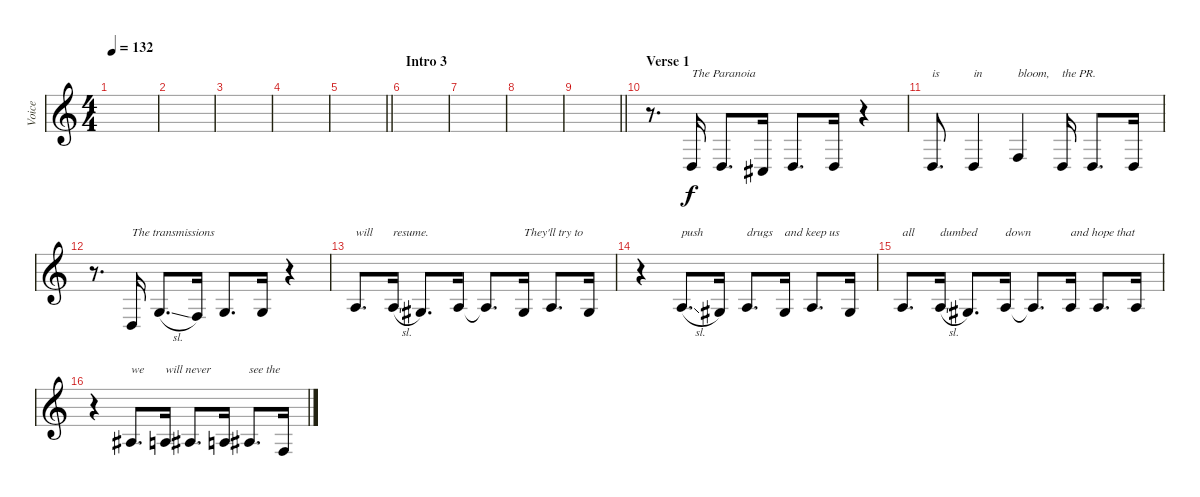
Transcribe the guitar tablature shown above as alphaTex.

\track ("Voice" "Voice") {instrument flute}
\staff {score}
\tuning (E4 B3 G3 D3 A2 E2 B1) {hide}
\ts (4 4)
\tempo 132
\clef g2
\ks c
|
|
|
|
\barLineRight lightlight
|
\section ("" "Intro 3")
|
|
|
\barLineRight lightlight
|
\section ("" "Verse 1")
r.8{d} 5.5.16{txt "The Paranoia"} 5.5.8{d} 4.5.16 5.5.8{d} 5.5.16 r.4 |
5.5.8{d txt "is"} 5.5.4{txt "in"} 3.4.4{txt "bloom,"} 5.5.16{txt "the PR."} 5.5.8{d} 5.5.16 |
r.8{d} 5.5.16{txt "The transmissions"} 5.4{sl}.8{d} 3.4.16 5.4.8{d} 5.4.16 r.4 |
7.4.8{d txt "will"} 7.4{sl}.16{txt "resume."} 6.4.8{d} 7.4.16 7.4{t}.8{d} 6.4.16{txt "They'll try to"} 7.4.8{d} 6.4.16 |
r.4 7.4{sl}.8{d txt "push"} 6.4.16 7.4.8{d txt "drugs"} 6.4.16{txt "and keep us"} 7.4.8{d} 6.4.16 |
7.4.8{d txt "all"} 7.4{sl}.16{txt "dumbed"} 6.4.8{d} 7.4.16{txt "down"} 7.4{t}.8{d} 7.4.16{txt "and hope that"} 7.4.8{d} 7.4.16 |
r.4 8.4.8{d txt "we"} 7.4.16{txt "will never"} 8.4.8{d} 7.4.16 8.4.8{d txt "see the"} 3.4.16
